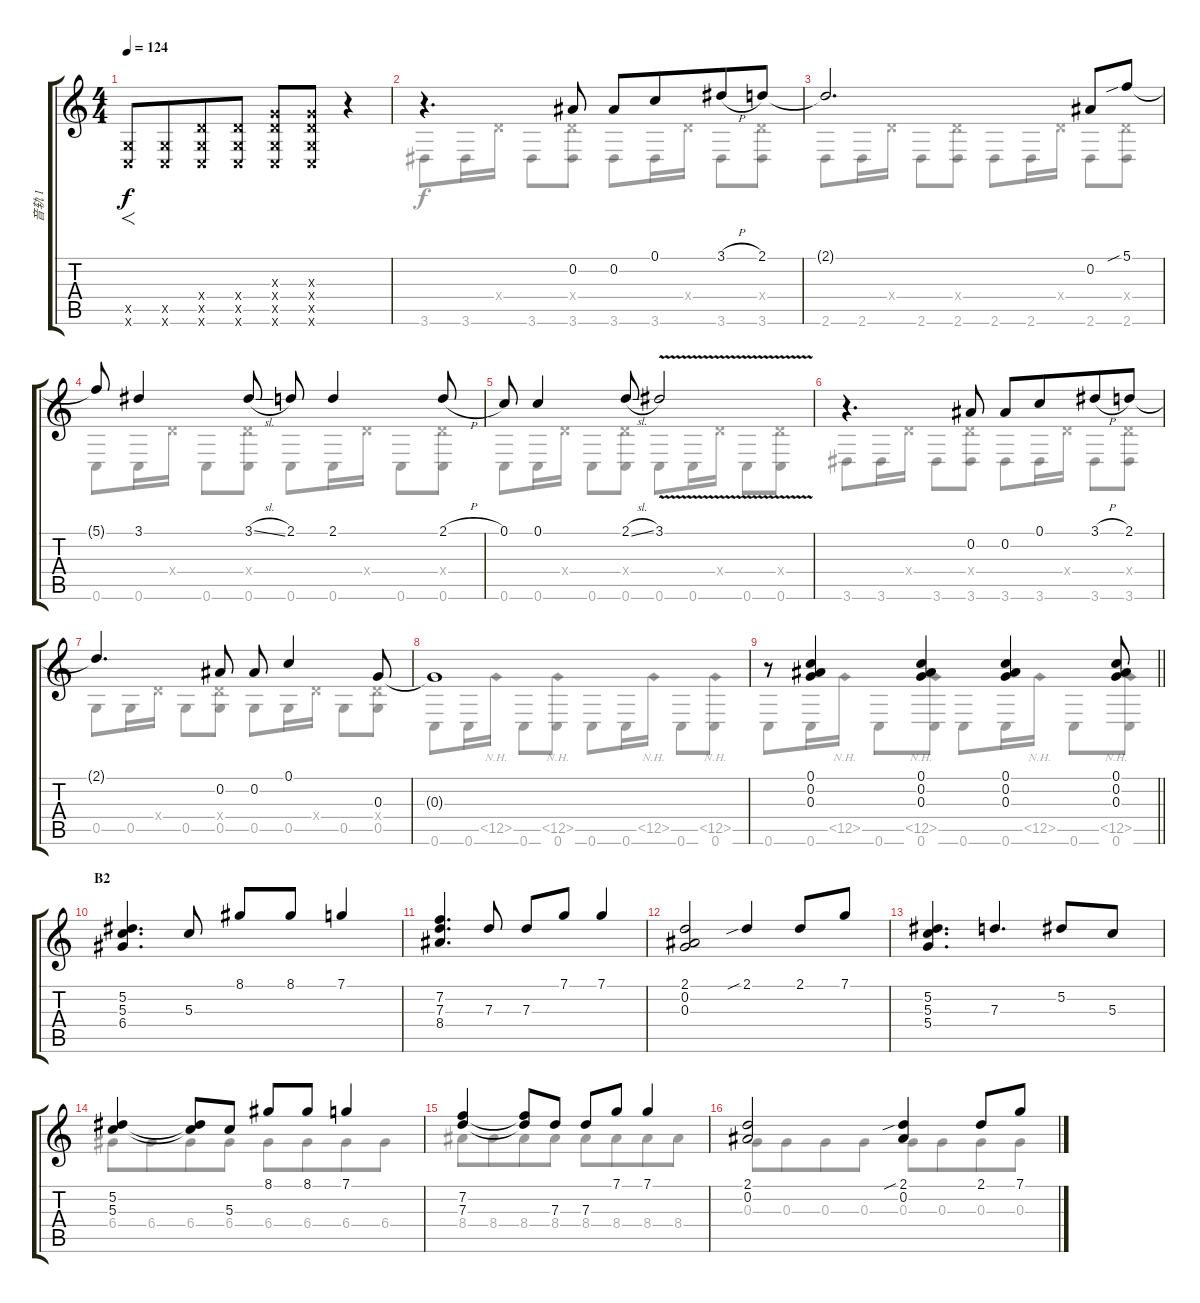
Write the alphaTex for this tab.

\track ("音轨 1" "音轨 1") {instrument acousticguitarsteel}
\staff {score tabs}
\tuning (C4 Bb3 G3 D3 G2 C2) {hide}
\voice
\ts (4 4)
\tempo 124
\clef g2
\ks c
(0.5{x} 0.6{x}).8{f dy f} (0.5{x} 0.6{x}).8{beam merge} (0.4{x} 0.5{x} 0.6{x}).8 (0.4{x} 0.5{x} 0.6{x}).8 (0.3{x} 0.4{x} 0.5{x} 0.6{x}).8 (0.3{x} 0.4{x} 0.5{x} 0.6{x}).8 r.4 |
r.4{d} 0.2.8 0.2.8 0.1.8{beam merge} 3.1{h}.8 2.1.8 |
2.1{t}.2{d} 0.2.8 5.1{sib}.8 |
5.1{t}.8 3.1.4 3.1{sl}.8 2.1.8 2.1.4 2.1{h}.8 |
0.1.8 0.1.4 2.1{sl}.8 3.1{v}.2 |
r.4{d} 0.2.8 0.2.8 0.1.8{beam merge} 3.1{h}.8 2.1.8 |
2.1{t}.4{d} 0.2.8 0.2.8 0.1.4 0.3.8 |
0.3{t}.1 |
\barLineRight lightlight
r.8 (0.1 0.2 0.3).4 (0.1 0.2 0.3).4 (0.1 0.2 0.3).4 (0.1 0.2 0.3).8 |
\section ("" "B2")
(5.2 5.3 6.4).4{d beam Up} 5.3.8{beam Up} 8.1.8{beam Up} 8.1.8{beam Up} 7.1.4{beam Up} |
(7.2 7.3 8.4).4{d beam Up} 7.3.8{beam Up} 7.3.8{beam Up} 7.1.8{beam Up} 7.1.4{beam Up} |
(2.1 0.2 0.3).2{beam Up} 2.1{sib}.4{beam Up} 2.1.8{beam Up} 7.1.8{beam Up} |
(5.2 5.3 5.4).4{d beam Up} 7.3.4{d beam Up} 5.2.8{beam Up} 5.3.8{beam Up} |
(5.2 5.3).4 (5.2{t} 5.3{t}).8 5.3.8 8.1.8 8.1.8 7.1.4 |
(7.2 7.3).4 (7.2{t} 7.3{t}).8 7.3.8 7.3.8 7.1.8 7.1.4 |
(2.1 0.2).2 (2.1{sib} 0.2).4 2.1.8 7.1.8
\voice
\clef g2
\ottava regular
\simile none
\ks c
|
3.6.8 3.6.16 0.4{x}.16 3.6.8 (0.4{x} 3.6).8 3.6.8 3.6.16 0.4{x}.16 3.6.8 (0.4{x} 3.6).8 |
2.6.8 2.6.16 0.4{x}.16 2.6.8 (0.4{x} 2.6).8 2.6.8 2.6.16 0.4{x}.16 2.6.8 (0.4{x} 2.6).8 |
0.6.8 0.6.16 0.4{x}.16 0.6.8 (0.4{x} 0.6).8 0.6.8 0.6.16 0.4{x}.16 0.6.8 (0.4{x} 0.6).8 |
0.6.8 0.6.16 0.4{x}.16 0.6.8 (0.4{x} 0.6).8 0.6.8 0.6.16 0.4{x}.16 0.6.8 (0.4{x} 0.6).8 |
3.6.8 3.6.16 0.4{x}.16 3.6.8 (0.4{x} 3.6).8 3.6.8 3.6.16 0.4{x}.16 3.6.8 (0.4{x} 3.6).8 |
0.5.8 0.5.16 0.4{x}.16 0.5.8 (0.4{x} 0.5).8 0.5.8 0.5.16 0.4{x}.16 0.5.8 (0.4{x} 0.5).8 |
0.6.8 0.6.16 12.5{nh}.16 0.6.8 (12.5{nh} 0.6).8 0.6.8 0.6.16 12.5{nh}.16 0.6.8 (12.5{nh} 0.6).8 |
\barLineRight lightlight
0.6.8 0.6.16 12.5{nh}.16 0.6.8 (12.5{nh} 0.6).8 0.6.8 0.6.16 12.5{nh}.16 0.6.8 (12.5{nh} 0.6).8 |
|
|
|
|
6.4.8 6.4.8{beam merge} 6.4.8 6.4.8 6.4.8 6.4.8{beam merge} 6.4.8 6.4.8 |
8.4.8 8.4.8{beam merge} 8.4.8 8.4.8 8.4.8 8.4.8{beam merge} 8.4.8 8.4.8 |
0.3.8 0.3.8{beam merge} 0.3.8 0.3.8 0.3.8 0.3.8{beam merge} 0.3.8 0.3.8
